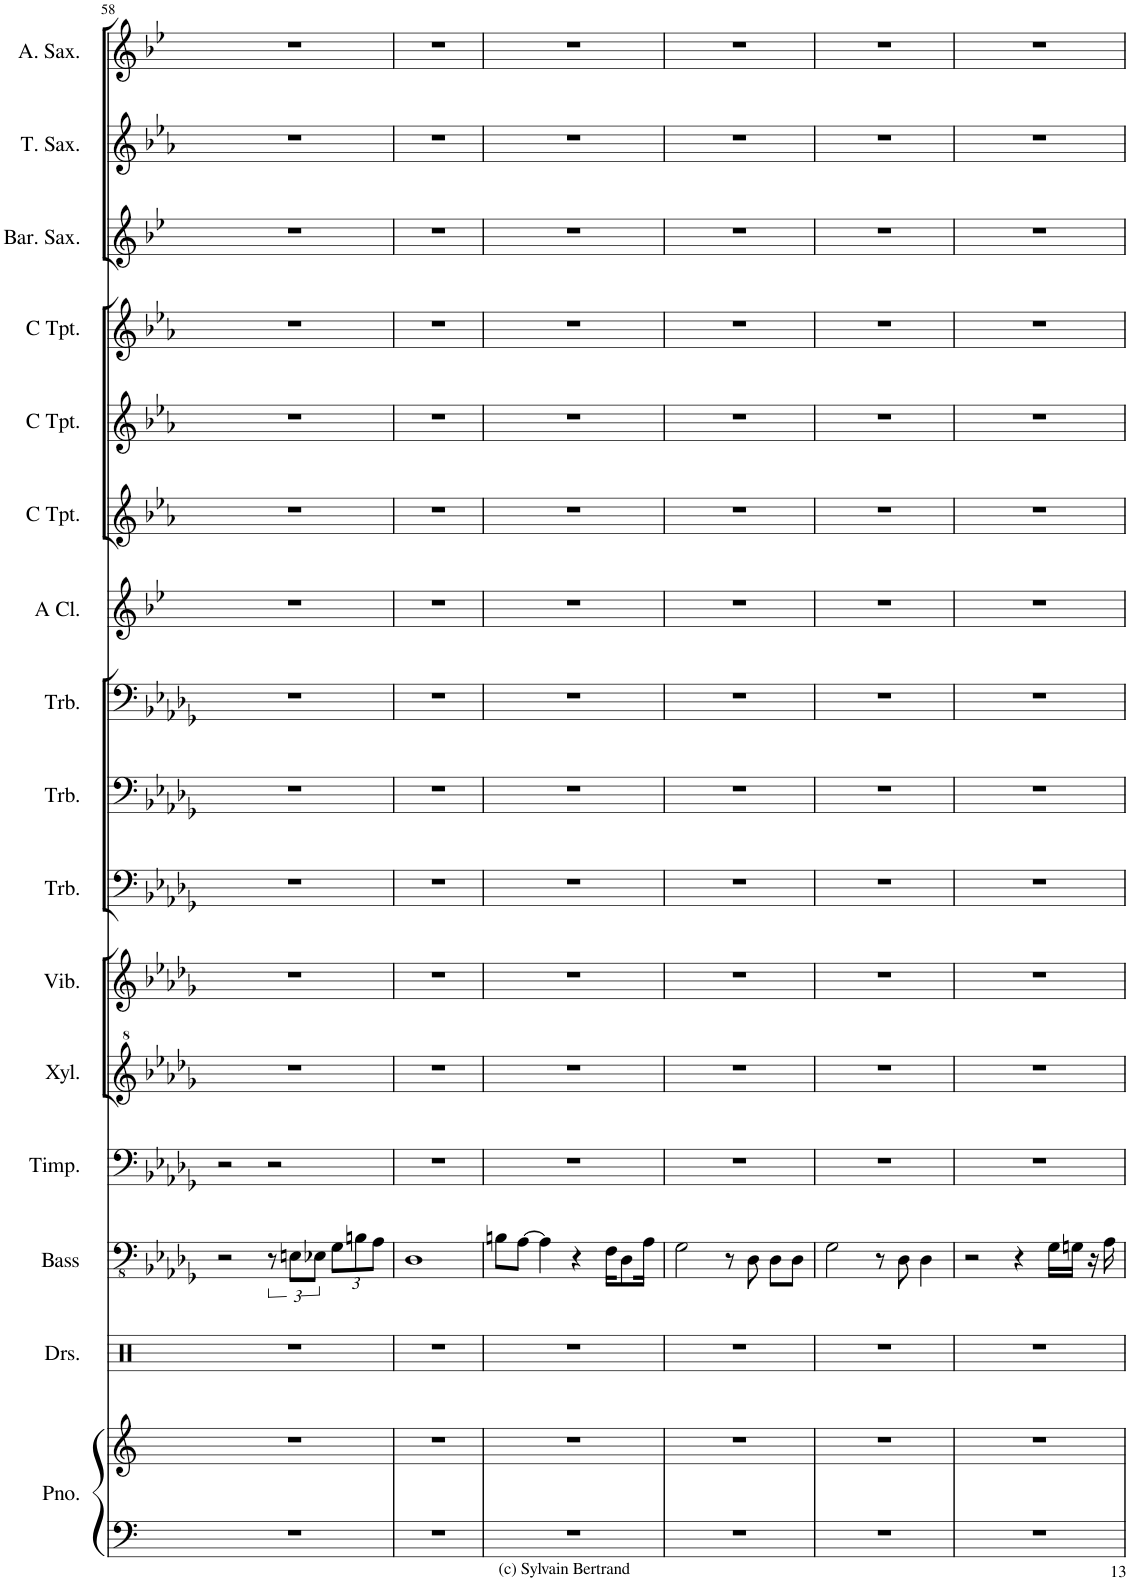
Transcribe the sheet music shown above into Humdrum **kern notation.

**kern	**kern	**kern	**kern	**kern	**kern	**kern	**kern	**kern	**kern	**kern	**kern	**kern	**kern	**kern	**kern	**kern
*part16	*part16	*part15	*part14	*part13	*part12	*part11	*part10	*part9	*part8	*part7	*part6	*part5	*part4	*part3	*part2	*part1
*staff17	*staff16	*staff15	*staff14	*staff13	*staff12	*staff11	*staff10	*staff9	*staff8	*staff7	*staff6	*staff5	*staff4	*staff3	*staff2	*staff1
*I"Piano	*	*I"Drumset	*I"Acoustic Bass	*I"Timpani	*I"Xylophone	*I"Vibraphone	*I"Trombone	*I"Trombone	*I"Trombone	*I"A Clarinet	*I"C Trumpet	*I"C Trumpet	*I"C Trumpet	*I"Baritone Saxophone	*I"Tenor Saxophone	*I"Alto Saxophone
*I'Pno.	*	*I'Drs.	*I'Bass	*I'Timp.	*I'Xyl.	*I'Vib.	*I'Trb.	*I'Trb.	*I'Trb.	*I'A Cl.	*I'C Tpt.	*I'C Tpt.	*I'C Tpt.	*I'Bar. Sax.	*I'T. Sax.	*I'A. Sax.
!!LO:PB:g=z
*clefF4	*clefG2	*clefX	*clefFv4	*clefF4	*clefG^2	*clefG2	*clefF4	*clefF4	*clefF4	*clefG2	*clefG2	*clefG2	*clefG2	*clefG2	*clefG2	*clefG2
*	*	*	*	*	*	*	*	*	*	*Trd2c3	*	*	*	*Trd12c21	*Trd8c14	*Trd5c9
*k[]	*k[]	*k[]	*k[b-e-a-d-g-]	*k[b-e-a-d-g-]	*k[b-e-a-d-g-]	*k[b-e-a-d-g-]	*k[b-e-a-d-g-]	*k[b-e-a-d-g-]	*k[b-e-a-d-g-]	*k[b-e-]	*k[b-e-a-]	*k[b-e-a-]	*k[b-e-a-]	*k[b-e-]	*k[b-e-a-]	*k[b-e-]
*M4/4	*M4/4	*M4/4	*M4/4	*M4/4	*M4/4	*M4/4	*M4/4	*M4/4	*M4/4	*M4/4	*M4/4	*M4/4	*M4/4	*M4/4	*M4/4	*M4/4
=58	=58	=58	=58	=58	=58	=58	=58	=58	=58	=58	=58	=58	=58	=58	=58	=58
1r	1r	1r	2r	2r	1r	1r	1r	1r	1r	1r	1r	1r	1r	1r	1r	1r
.	.	.	12r	2r	.	.	.	.	.	.	.	.	.	.	.	.
.	.	.	12EEn\L	.	.	.	.	.	.	.	.	.	.	.	.	.
.	.	.	12EE-X\J	.	.	.	.	.	.	.	.	.	.	.	.	.
*	*	*	*Xbrackettup	*	*	*	*	*	*	*	*	*	*	*	*	*
.	.	.	12GG-\L	.	.	.	.	.	.	.	.	.	.	.	.	.
.	.	.	12BBn\	.	.	.	.	.	.	.	.	.	.	.	.	.
.	.	.	12AA-\J	.	.	.	.	.	.	.	.	.	.	.	.	.
=59	=59	=59	=59	=59	=59	=59	=59	=59	=59	=59	=59	=59	=59	=59	=59	=59
1r	1r	1r	1DD-	1r	1r	1r	1r	1r	1r	1r	1r	1r	1r	1r	1r	1r
=60	=60	=60	=60	=60	=60	=60	=60	=60	=60	=60	=60	=60	=60	=60	=60	=60
1r	1r	1r	8BBn\L	1r	1r	1r	1r	1r	1r	1r	1r	1r	1r	1r	1r	1r
.	.	.	[8AA-\J	.	.	.	.	.	.	.	.	.	.	.	.	.
.	.	.	4AA-\]	.	.	.	.	.	.	.	.	.	.	.	.	.
.	.	.	4r	.	.	.	.	.	.	.	.	.	.	.	.	.
.	.	.	16FF\KL	.	.	.	.	.	.	.	.	.	.	.	.	.
.	.	.	8DD-\	.	.	.	.	.	.	.	.	.	.	.	.	.
.	.	.	16AA-\Jk	.	.	.	.	.	.	.	.	.	.	.	.	.
=61	=61	=61	=61	=61	=61	=61	=61	=61	=61	=61	=61	=61	=61	=61	=61	=61
1r	1r	1r	2GG-\	1r	1r	1r	1r	1r	1r	1r	1r	1r	1r	1r	1r	1r
.	.	.	8r	.	.	.	.	.	.	.	.	.	.	.	.	.
.	.	.	8DD-\	.	.	.	.	.	.	.	.	.	.	.	.	.
.	.	.	8DD-\L	.	.	.	.	.	.	.	.	.	.	.	.	.
.	.	.	8DD-\J	.	.	.	.	.	.	.	.	.	.	.	.	.
=62	=62	=62	=62	=62	=62	=62	=62	=62	=62	=62	=62	=62	=62	=62	=62	=62
1r	1r	1r	2GG-\	1r	1r	1r	1r	1r	1r	1r	1r	1r	1r	1r	1r	1r
.	.	.	8r	.	.	.	.	.	.	.	.	.	.	.	.	.
.	.	.	8DD-\	.	.	.	.	.	.	.	.	.	.	.	.	.
.	.	.	4DD-\	.	.	.	.	.	.	.	.	.	.	.	.	.
=63	=63	=63	=63	=63	=63	=63	=63	=63	=63	=63	=63	=63	=63	=63	=63	=63
1r	1r	1r	2r	1r	1r	1r	1r	1r	1r	1r	1r	1r	1r	1r	1r	1r
.	.	.	4r	.	.	.	.	.	.	.	.	.	.	.	.	.
.	.	.	16GG-\LL	.	.	.	.	.	.	.	.	.	.	.	.	.
.	.	.	16GGn\JJ	.	.	.	.	.	.	.	.	.	.	.	.	.
.	.	.	16r	.	.	.	.	.	.	.	.	.	.	.	.	.
.	.	.	16AA-\	.	.	.	.	.	.	.	.	.	.	.	.	.
=	=	=	=	=	=	=	=	=	=	=	=	=	=	=	=	=
*-	*-	*-	*-	*-	*-	*-	*-	*-	*-	*-	*-	*-	*-	*-	*-	*-
